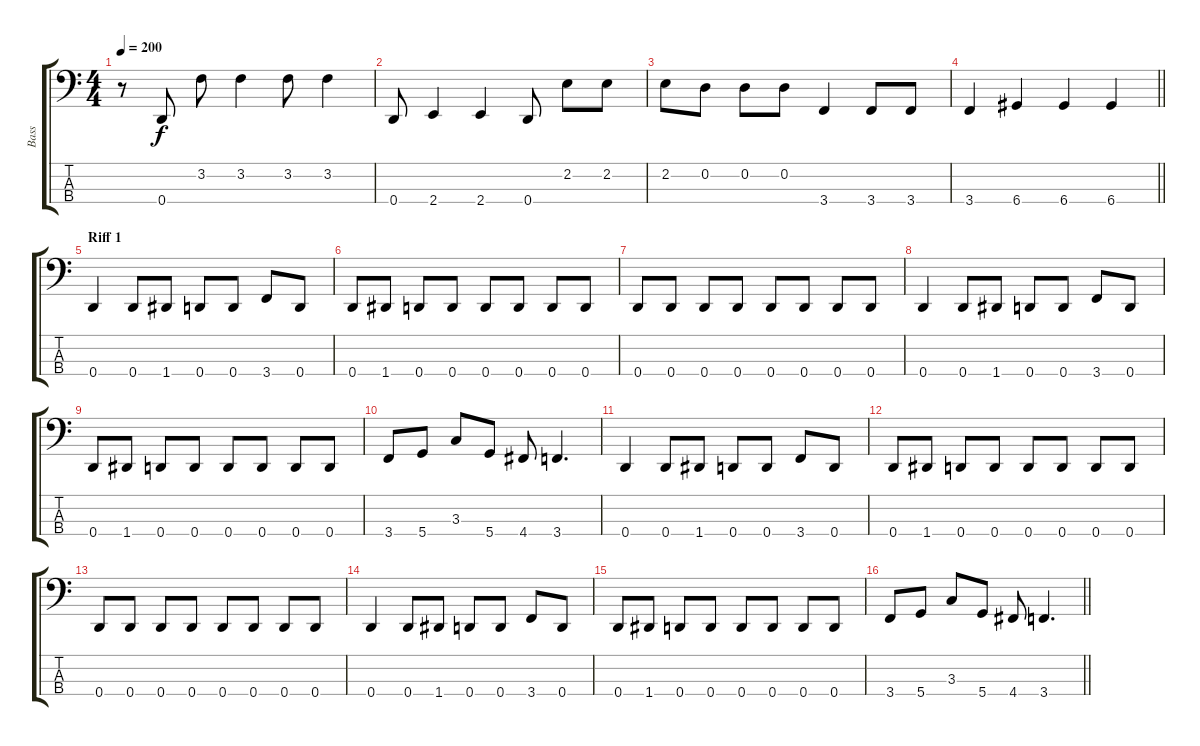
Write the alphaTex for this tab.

\track ("Bass" "Bass") {instrument electricbassfinger}
\staff {score tabs}
\tuning (G2 D2 A1 D1) {hide}
\ts (4 4)
\tempo 200
\clef f4
\ks c
r.8{dy f} 0.4.8 3.2.8 3.2.4 3.2.8 3.2.4 |
0.4.8 2.4.4 2.4.4 0.4.8 2.2.8 2.2.8 |
2.2.8 0.2.8 0.2.8 0.2.8 3.4.4 3.4.8 3.4.8 |
\barLineRight lightlight
3.4.4 6.4.4 6.4.4 6.4.4 |
\section ("" "Riff 1")
0.4.4 0.4.8 1.4.8 0.4.8 0.4.8 3.4.8 0.4.8 |
0.4.8 1.4.8 0.4.8 0.4.8 0.4.8 0.4.8 0.4.8 0.4.8 |
0.4.8 0.4.8 0.4.8 0.4.8 0.4.8 0.4.8 0.4.8 0.4.8 |
0.4.4 0.4.8 1.4.8 0.4.8 0.4.8 3.4.8 0.4.8 |
0.4.8 1.4.8 0.4.8 0.4.8 0.4.8 0.4.8 0.4.8 0.4.8 |
3.4.8 5.4.8 3.3.8 5.4.8 4.4.8 3.4.4{d} |
0.4.4 0.4.8 1.4.8 0.4.8 0.4.8 3.4.8 0.4.8 |
0.4.8 1.4.8 0.4.8 0.4.8 0.4.8 0.4.8 0.4.8 0.4.8 |
0.4.8 0.4.8 0.4.8 0.4.8 0.4.8 0.4.8 0.4.8 0.4.8 |
0.4.4 0.4.8 1.4.8 0.4.8 0.4.8 3.4.8 0.4.8 |
0.4.8 1.4.8 0.4.8 0.4.8 0.4.8 0.4.8 0.4.8 0.4.8 |
\barLineRight lightlight
3.4.8 5.4.8 3.3.8 5.4.8 4.4.8 3.4.4{d}
